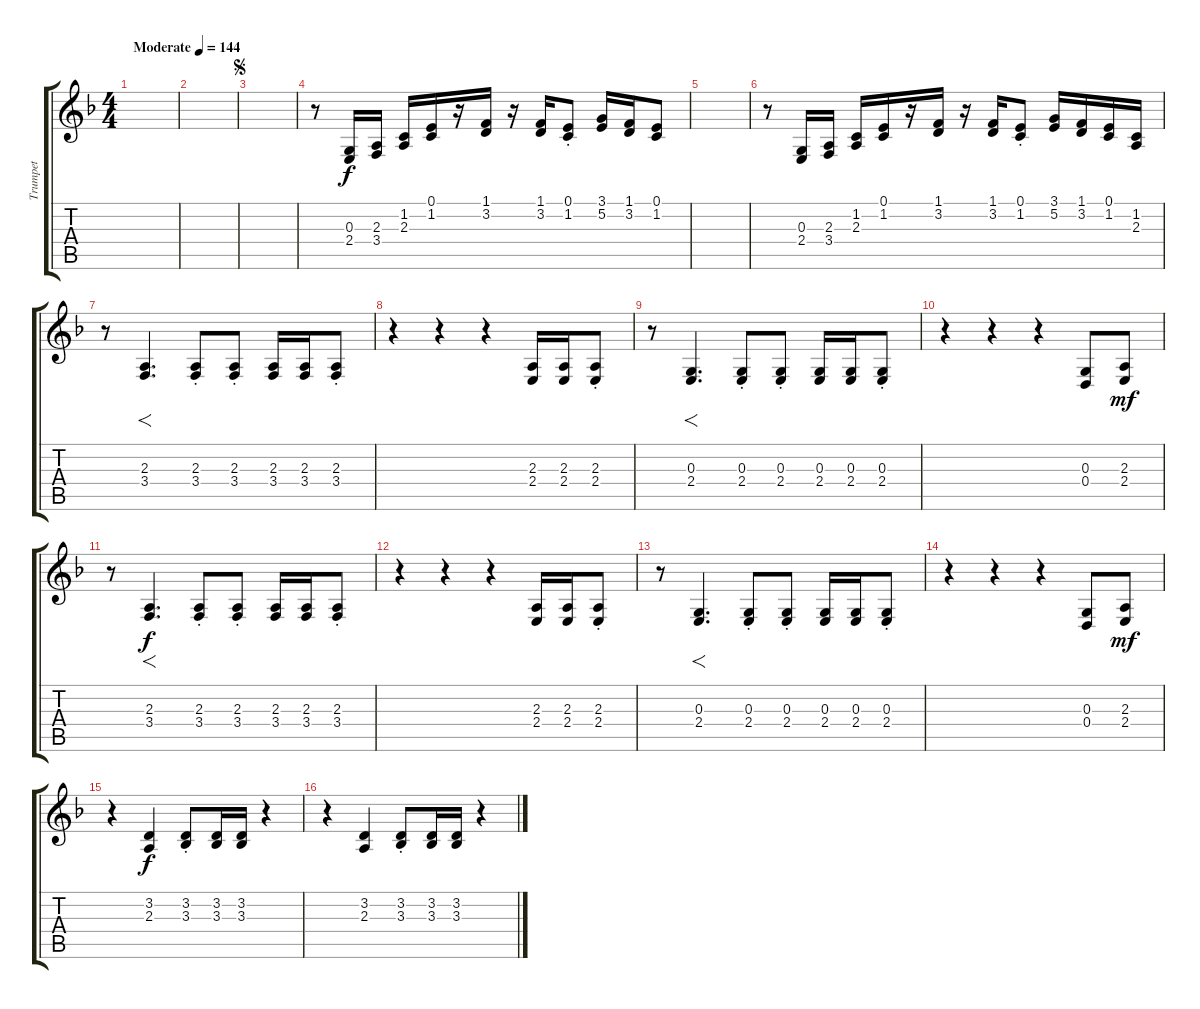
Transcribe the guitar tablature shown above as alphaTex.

\track ("Trumpet" "Trumpet") {instrument trumpet}
\staff {score tabs}
\tuning (E4 B3 G3 D3 A2 E2) {hide}
\ts (4 4)
\tempo (144 "Moderate")
\clef g2
\ks f
|
|
\jump segno
|
r.8 (0.3 2.4).16 (2.3 3.4).16 (1.2 2.3).16 (0.1 1.2).16 r.16 (1.1 3.2).16 r.16 (1.1 3.2).16 (0.1{st} 1.2{st}).8 (3.1 5.2).16 (1.1 3.2).16 (0.1 1.2).8 |
|
r.8 (0.3 2.4).16 (2.3 3.4).16 (1.2 2.3).16 (0.1 1.2).16 r.16 (1.1 3.2).16 r.16 (1.1 3.2).16 (0.1{st} 1.2{st}).8 (3.1 5.2).16 (1.1 3.2).16 (0.1 1.2).16 (1.2 2.3).16 |
r.8 (2.3 3.4).4{f d} (2.3{st} 3.4{st}).8 (2.3{st} 3.4{st}).8 (2.3 3.4).16 (2.3 3.4).16 (2.3{st} 3.4{st}).8 |
r.4 r.4 r.4 (2.3 2.4).16 (2.3 2.4).16 (2.3{st} 2.4{st}).8 |
r.8 (0.3 2.4).4{f d} (0.3{st} 2.4{st}).8 (0.3{st} 2.4{st}).8 (0.3 2.4).16 (0.3 2.4).16 (0.3{st} 2.4{st}).8 |
r.4 r.4 r.4 (0.3 0.4).8 (2.3 2.4).8{dy mf} |
r.8 (2.3 3.4).4{f d dy f} (2.3{st} 3.4{st}).8 (2.3{st} 3.4{st}).8 (2.3 3.4).16 (2.3 3.4).16 (2.3{st} 3.4{st}).8 |
r.4 r.4 r.4 (2.3 2.4).16 (2.3 2.4).16 (2.3{st} 2.4{st}).8 |
r.8 (0.3 2.4).4{f d} (0.3{st} 2.4{st}).8 (0.3{st} 2.4{st}).8 (0.3 2.4).16 (0.3 2.4).16 (0.3{st} 2.4{st}).8 |
r.4 r.4 r.4 (0.3 0.4).8 (2.3 2.4).8{dy mf} |
r.4 (3.2 2.3).4{dy f} (3.2{st} 3.3{st}).8 (3.2 3.3).16 (3.2 3.3).16 r.4 |
r.4 (3.2 2.3).4 (3.2{st} 3.3{st}).8 (3.2 3.3).16 (3.2 3.3).16 r.4
